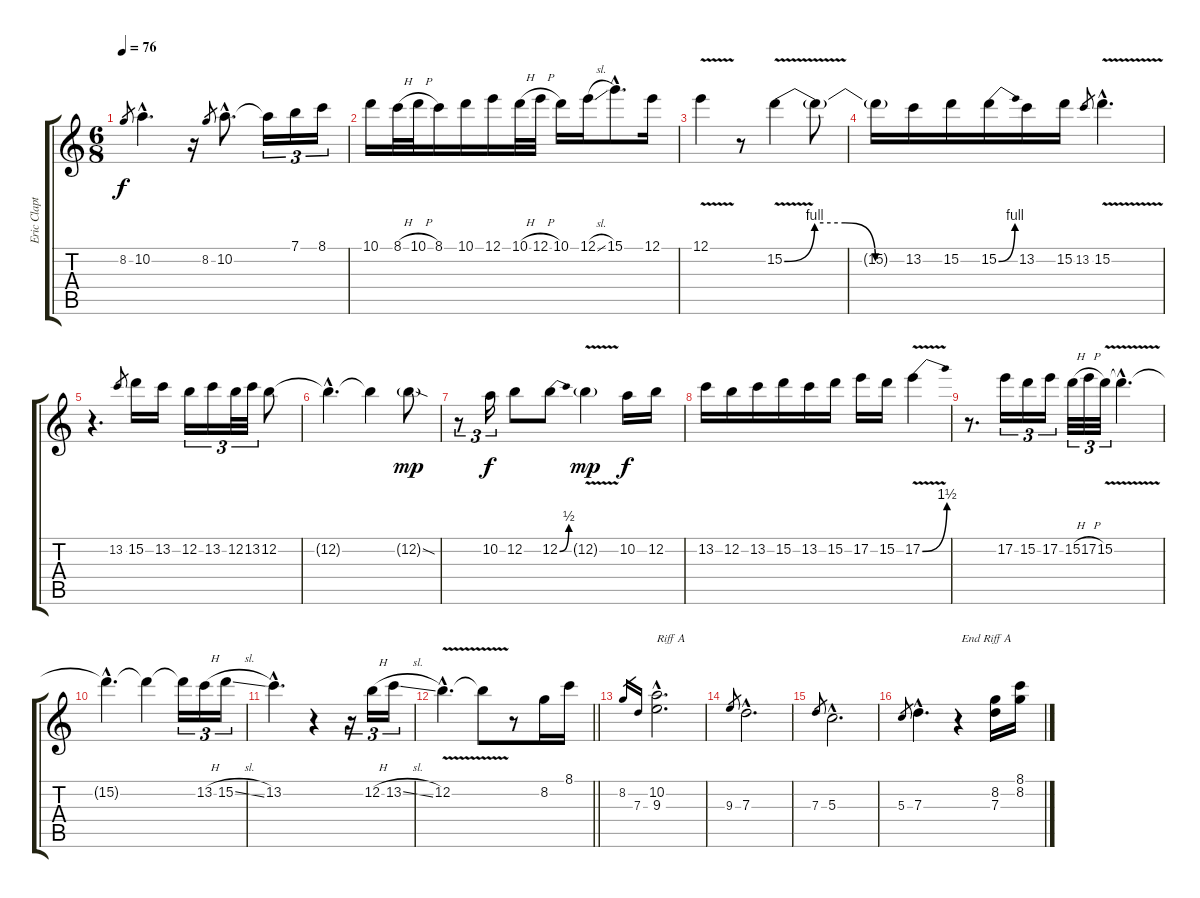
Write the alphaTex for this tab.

\track ("Eric Clapton Guitar II" "Eric Clapt") {instrument electricguitarjazz}
\staff {score tabs}
\tuning (E4 B3 G3 D3 A2 E2) {hide}
\ts (6 8)
\tempo 76
\clef g2
\ks c
8.2.8{gr dy f} 10.2{hac}.4{d} r.16 8.2.8{gr} 10.2{hac}.8{d} 10.2{t}.16{tu (3 2)} 7.1.16{tu (3 2)} 8.1.16{tu (3 2)} |
10.1.16 8.1{h}.32 10.1{h}.32 8.1.16 10.1.16 12.1.16 10.1{h}.32 12.1{h}.32 10.1.16 12.1{sl}.16 15.1{hac}.8{d} 12.1.16 |
12.1{v}.4 r.8 15.2{be (custom 0 0 15 4 30 4 45 0 60 0) v}.4 15.2{t}.8 |
15.2{t}.16 13.2.16 15.2.16 15.2{be (bend 0 0 60 4)}.16 13.2.16 15.2.16 13.2.8{gr} 15.2{v hac}.4{d} |
r.4{d} 13.2.8{gr} 15.2.16 13.2.16 12.2.16{tu (3 2)} 13.2.16{tu (3 2)} 12.2.32{tu (3 2)} 13.2.32{tu (3 2)} 12.2.8 |
12.2{hac t}.4{d} 12.2{t}.4 12.2{sod g}.8{dy mp} |
r.8{tu (3 2)} 10.2.16{tu (3 2) dy f} 12.2.8 12.2{be (bend 0 0 60 2)}.8 12.2{v g}.4{dy mp} 10.2.16{dy f} 12.2.16 |
13.2.16 12.2.16 13.2.16 15.2.16 13.2.16 15.2.16 17.2.16 15.2.16 17.2{be (bend 0 0 60 6) v}.4 |
r.8{d} 17.2.16{tu (3 2)} 15.2.16{tu (3 2)} 17.2.16{tu (3 2)} 15.2{h}.32{tu (3 2)} 17.2{h}.32{tu (3 2)} 15.2{v}.32{tu (3 2)} 15.2{hac t}.4{d} |
15.2{hac t}.4{d} 15.2{t}.4 15.2{t}.16{tu (3 2)} 13.2{h}.16{tu (3 2)} 15.2{sl}.16{tu (3 2)} |
13.2{hac}.4{d} r.4 r.16{tu (3 2)} 12.2{h}.16{tu (3 2)} 13.2{sl}.16{tu (3 2)} |
\barLineRight lightlight
12.2{v hac}.4{d} 12.2{t}.8 r.8 8.2.16 8.1.16 |
8.2.16{gr} 7.3.16{gr} (10.2{hac} 9.3{hac}).2{d txt "Riff A"} |
9.3.8{gr} 7.3{hac}.2{d} |
7.3.8{gr} 5.3{hac}.2{d} |
5.3.8{gr} 7.3{hac}.4{d} r.4{txt " End Riff A"} (8.2 7.3).16 (8.1 8.2).16
